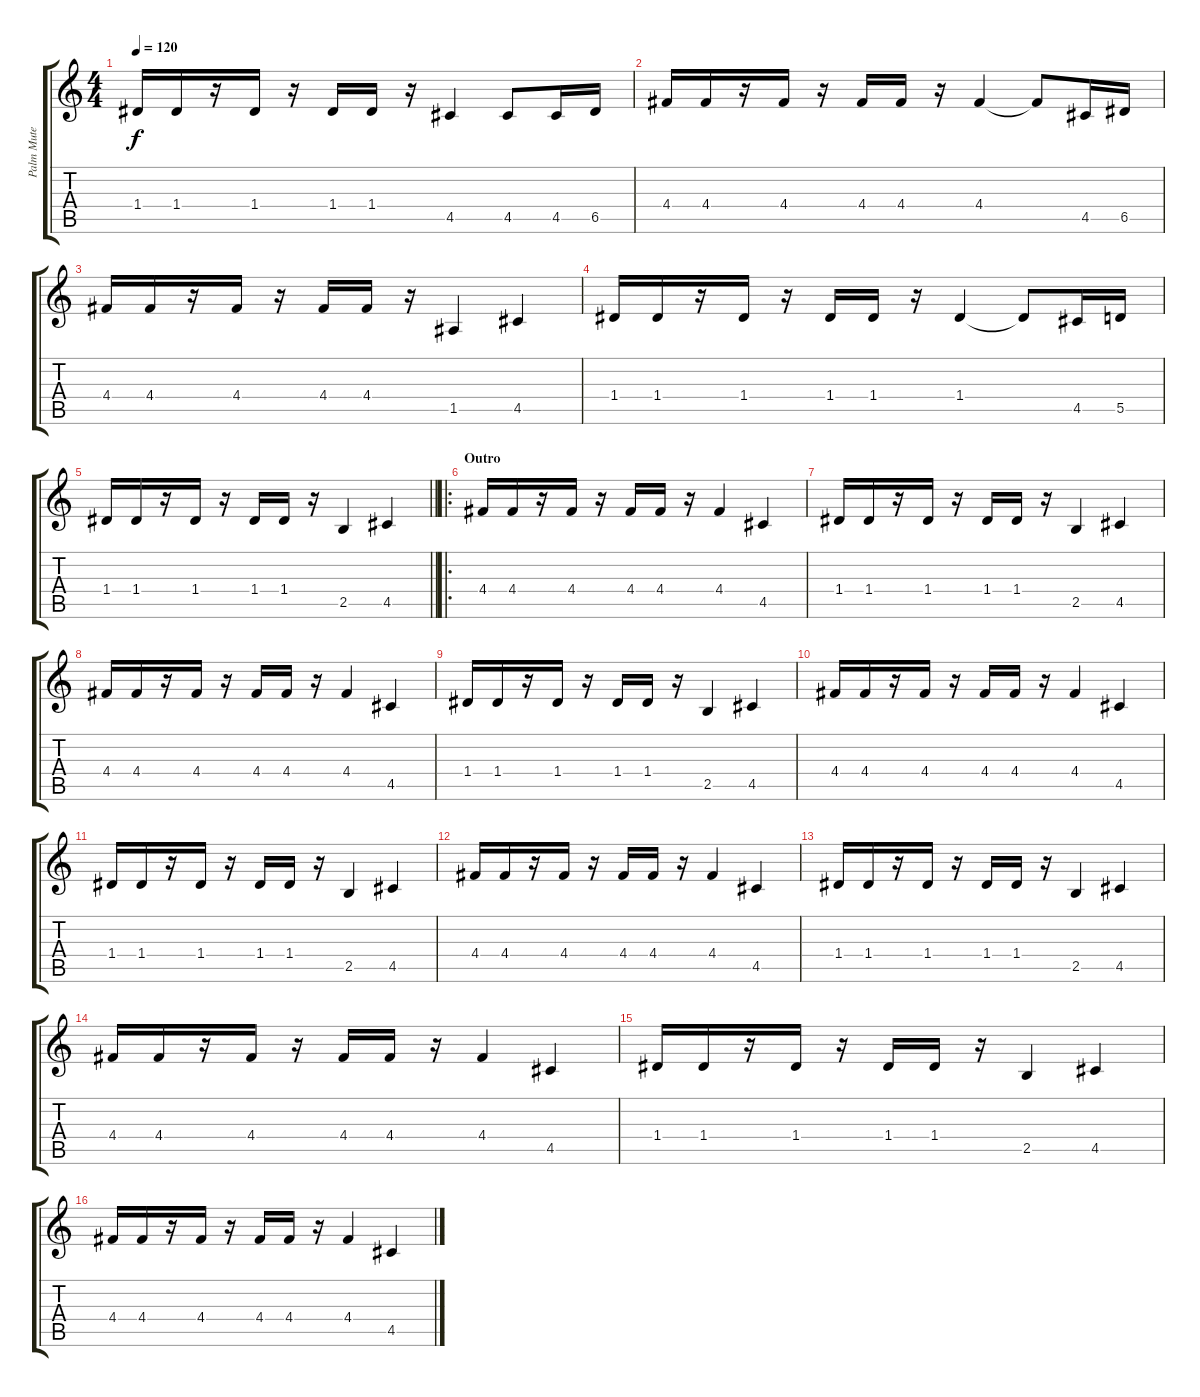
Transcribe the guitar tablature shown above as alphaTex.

\track ("Palm Mute Guitar" "Palm Mute ") {instrument electricguitarmuted}
\staff {score tabs}
\tuning (E4 B3 G3 D3 A2 E2) {hide}
\ts (4 4)
\tempo 120
\clef g2
\ks c
1.4.16{dy f} 1.4.16 r.16 1.4.16 r.16 1.4.16 1.4.16 r.16 4.5.4 4.5.8 4.5.16 6.5.16 |
4.4.16 4.4.16 r.16 4.4.16 r.16 4.4.16 4.4.16 r.16 4.4.4 4.4{t}.8 4.5.16 6.5.16 |
4.4.16 4.4.16 r.16 4.4.16 r.16 4.4.16 4.4.16 r.16 1.5.4 4.5.4 |
1.4.16 1.4.16 r.16 1.4.16 r.16 1.4.16 1.4.16 r.16 1.4.4 1.4{t}.8 4.5.16 5.5.16 |
\barLineRight lightlight
1.4.16 1.4.16 r.16 1.4.16 r.16 1.4.16 1.4.16 r.16 2.5.4 4.5.4 |
\ro
\section ("" "Outro")
4.4.16 4.4.16 r.16 4.4.16 r.16 4.4.16 4.4.16 r.16 4.4.4 4.5.4 |
1.4.16 1.4.16 r.16 1.4.16 r.16 1.4.16 1.4.16 r.16 2.5.4 4.5.4 |
4.4.16 4.4.16 r.16 4.4.16 r.16 4.4.16 4.4.16 r.16 4.4.4 4.5.4 |
1.4.16 1.4.16 r.16 1.4.16 r.16 1.4.16 1.4.16 r.16 2.5.4 4.5.4 |
4.4.16 4.4.16 r.16 4.4.16 r.16 4.4.16 4.4.16 r.16 4.4.4 4.5.4 |
1.4.16 1.4.16 r.16 1.4.16 r.16 1.4.16 1.4.16 r.16 2.5.4 4.5.4 |
4.4.16 4.4.16 r.16 4.4.16 r.16 4.4.16 4.4.16 r.16 4.4.4 4.5.4 |
1.4.16 1.4.16 r.16 1.4.16 r.16 1.4.16 1.4.16 r.16 2.5.4 4.5.4 |
4.4.16 4.4.16 r.16 4.4.16 r.16 4.4.16 4.4.16 r.16 4.4.4 4.5.4 |
1.4.16 1.4.16 r.16 1.4.16 r.16 1.4.16 1.4.16 r.16 2.5.4 4.5.4 |
4.4.16 4.4.16 r.16 4.4.16 r.16 4.4.16 4.4.16 r.16 4.4.4 4.5.4
